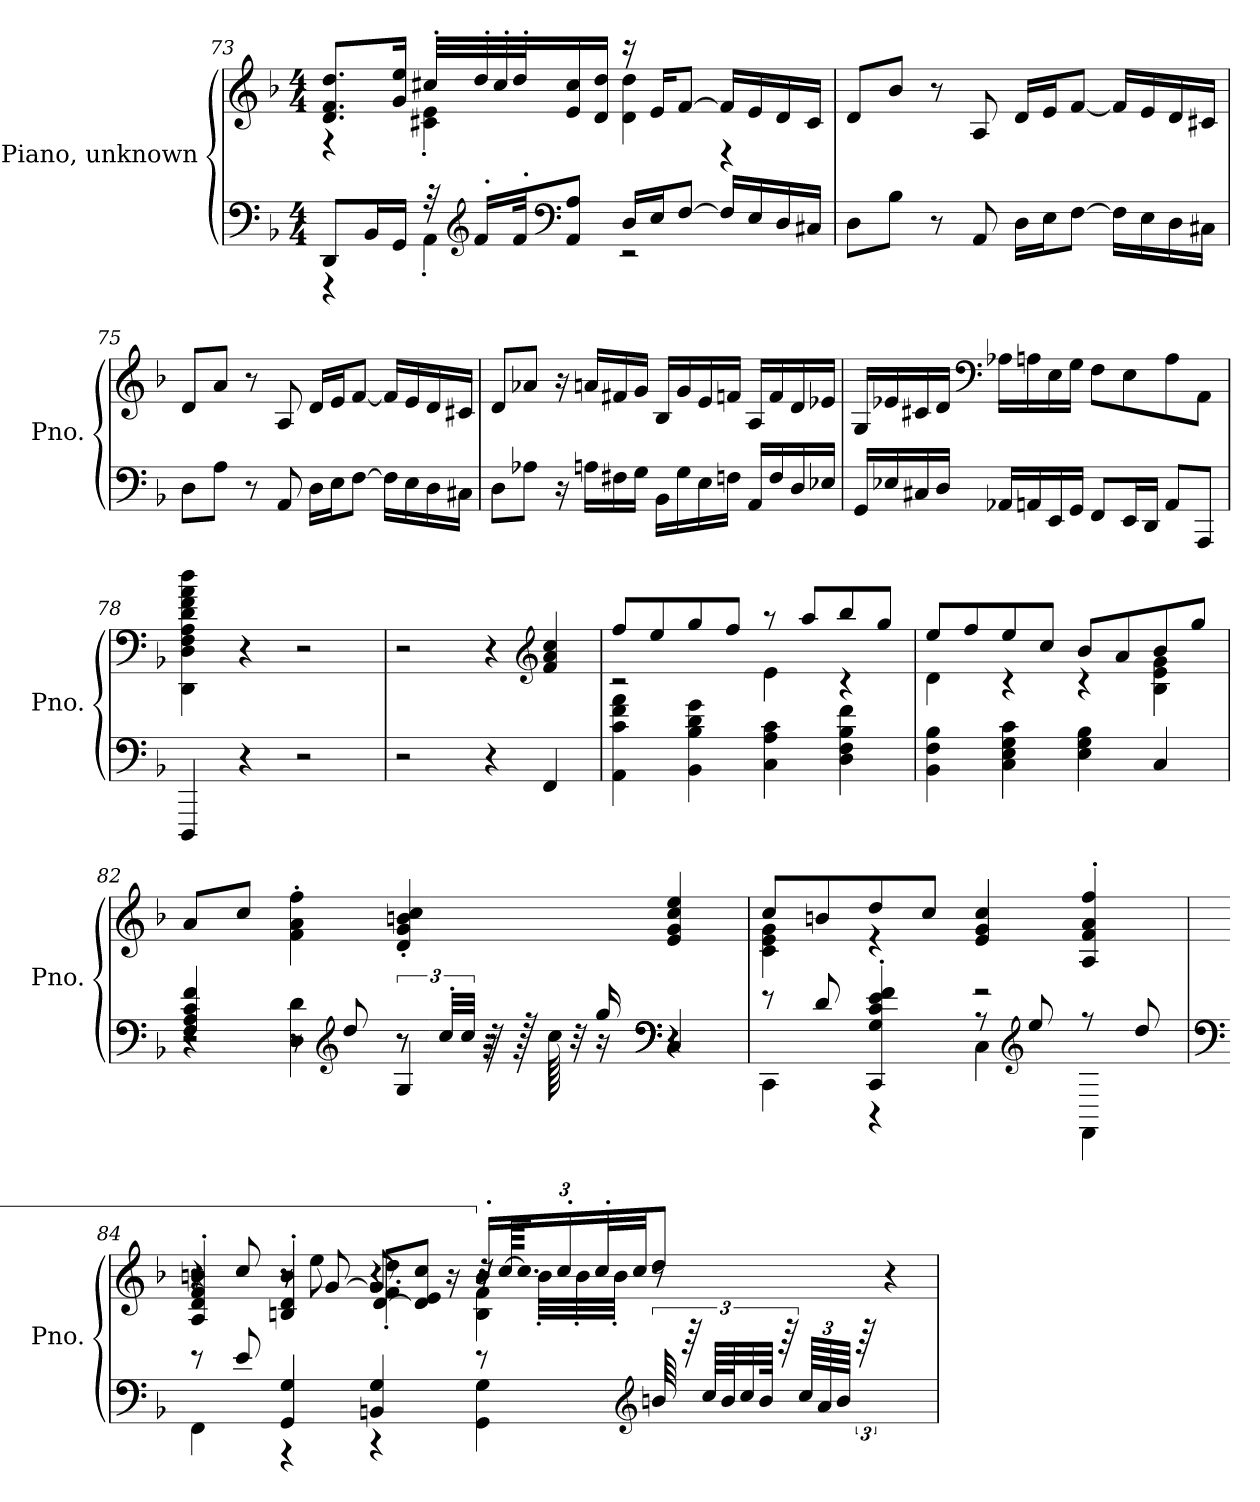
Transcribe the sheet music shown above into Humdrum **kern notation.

**kern	**kern
*part1	*part1
*staff2	*staff1
*I"Piano, unknown	*
*I'Pno.	*
*clefF4	*clefG2
*k[b-]	*k[b-]
*M4/4	*M4/4
=73	=73
*^	*^
8DD/L	4r	8.d/ 8.f/ 8.dd/L	4r
16BB-/L	.	.	.
16GG/JJ	.	16g/ 16ee/Jk	.
32r	4AA'\	32cc#X'/LLL	4c#X\' 4e\'
*clefG2	*	*	*
16f'/LL	.	32dd'/	.
.	.	32cc#'/	.
32f'/JK	.	32dd'/J	.
*clefF4	*	*	*
8AA/ 8A/J	.	16e/ 16cc#/	.
.	.	16d/ 16dd/JJ	.
16D/LL	2r	16r	4d\ 4dd\
16E/J	.	16e/KL	.
[8F/J	.	[8f/J	.
16F/LL]	.	16f/LL]	4r
16E/	.	16e/	.
16D/	.	16d/	.
16C#X/JJ	.	16c#/JJ	.
*v	*v	*	*
*	*v	*v
!!LO:LB:g=z
=74	=74
8D\L	8d/L
8B-\J	8b-/J
8r	8r
8AA/	8A/
16D\LL	16d/LL
16E\J	16e/J
[8F\J	[8f/J
16F\LL]	16f/LL]
16E\	16e/
16D\	16d/
16C#X\JJ	16c#X/JJ
=75	=75
8D\L	8d/L
8A\J	8a/J
8r	8r
8AA/	8A/
16D\LL	16d/LL
16E\J	16e/J
[8F\J	[8f/J
16F\LL]	16f/LL]
16E\	16e/
16D\	16d/
16C#X\JJ	16c#X/JJ
=76	=76
8D\L	8d/L
8A-X\J	8a-X/J
16r	16r
16An\LL	16an/LL
16F#X\	16f#X/
16G\JJ	16g/JJ
16BB-\LL	16B-/LL
16G\	16g/
16E\	16e/
16Fn\JJ	16fn/JJ
16AA/LL	16A/LL
16F/	16f/
16D/	16d/
16E-X/JJ	16e-X/JJ
!!LO:LB:g=z
=77	=77
16GG/LL	16G/LL
16E-X/	16e-X/
16C#X/	16c#X/
16D/JJ	16d/JJ
*	*clefF4
16AA-X/LL	16A-X\LL
16AAn/	16An\
16EE/	16E\
16GG/JJ	16G\JJ
8FF/L	8F\L
16EE/L	8E\
16DD/JJ	.
8AA/L	8A\
8AAA/J	8AA\J
=78	=78
4DDD/	4DD\ 4D\ 4F\ 4A\ 4d\ 4f\ 4a\ 4dd\
4r	4r
2r	2r
=79	=79
2r	2r
4r	4r
*	*clefG2
4FF/	4f/ 4a/ 4cc/
=80	=80
*	*^
4AA\ 4c\ 4f\ 4a\	8ff/L	2r
.	8ee/	.
4BB-\ 4B-\ 4d\ 4g\	8gg/	.
.	8ff/J	.
4C\ 4A\ 4c\	8r	4e\
.	8aa/L	.
4D\ 4F\ 4B-\ 4f\	8bb-/	4r
.	8gg/J	.
=81	=81	=81
4BB-\ 4F\ 4B-\	8ee/L	4d\
.	8ff/	.
4C\ 4E\ 4G\ 4c\	8ee/	4r
.	8cc/J	.
4E\ 4G\ 4B-\	8b-/L	4r
.	8a/	.
4C/	8b-/	4B-\ 4e\ 4g\
.	8gg/J	.
*	*v	*v
!!LO:LB:g=z
=82	=82
*^	*
*	*^	*
4F/ 4A/ 4c/ 4f/	4r	2r	8a/L
.	.	.	8cc/J
8r	4D\ 4d\	.	4f\' 4a\' 4ff\'
*clefG2	*	*	*
8dd/	.	.	.
12r	8r	4G/	4d/' 4g/' 4bn/' 4cc/'
48cc'/LLL	.	.	.
48cc/JJJ	.	.	.
16r	64r	.	.
.	128r	.	.
.	128cc\	.	.
.	32r	.	.
16gg/	16r	.	.
*clefF4	*	*	*
4C/	4r	4r	4e/ 4g/ 4cc/ 4ee/
*	*v	*v	*
=83	=83	=83
*	*	*^
8r	4CC\	8cc/L	4c\ 4e\ 4g\
8d/	.	8bn/	.
4CC/' 4G/' 4c/' 4e/' 4f/'	4r	8dd/	4r
.	.	8cc/J	.
8r	4C\	4e/ 4g/ 4cc/	2r
*clefG2	*	*	*
8ee/	.	.	.
8r	4FF\	4A/' 4f/' 4a/' 4ff/'	.
8dd/	.	.	.
*	*	*v	*v
!!LO:LB:g=z
=84	=84	=84
*clefF4	*	*
*	*	*^
*	*	*	*^
*	*	*	*	*^
8r	4FF\	8r	4r	4A/' 4d/' 4f/' 4bn/'	2r
8e/	.	8cc/	.	.	.
4GG/ 4G/	4r	8r	8r	4Bn/' 4d/' 4b/'	.
.	.	[8g/	8ee\	.	.
4BBn/ 4G/	4r	8.g/]	4f\' 4dd\'	[8d/L	4r
.	.	.	.	8d/] 8e/ 8cc/J	.
.	.	16r	.	.	.
*	*	*Xbrackettup	*	*brackettup	*
8r	4GG\ 4G\	24b'/LL	32r	48r	4B\ 4f\
.	.	.	.	[96cc/KKLL	.
.	.	.	32b'\LLL	16.cc/JJ]	.
.	.	24cc'/	.	.	.
.	.	.	32b'\	.	.
.	.	48cc'/L	.	.	.
.	.	.	32b'\JJJ	.	.
.	.	48cc/JJ	.	.	.
*clefG2	*	*	*	*	*
96bn/	.	8dd/J	8r	8r	.
96r	.	.	.	.	.
96cc/LLLL	.	.	.	.	.
*Xbrackettup	*	*	*	*	*
96b/J	.	.	.	.	.
48cc/	.	.	.	.	.
*brackettup	*	*	*	*	*
96b/JJJk	.	.	.	.	.
96r	.	.	.	.	.
96cc/LLLL	.	.	.	.	.
96a/	.	.	.	.	.
96b/JJJJ	.	.	.	.	.
96r	.	.	.	.	.
*v	*v	*	*	*	*
*	*v	*v	*v	*v
=	=
*-	*-
